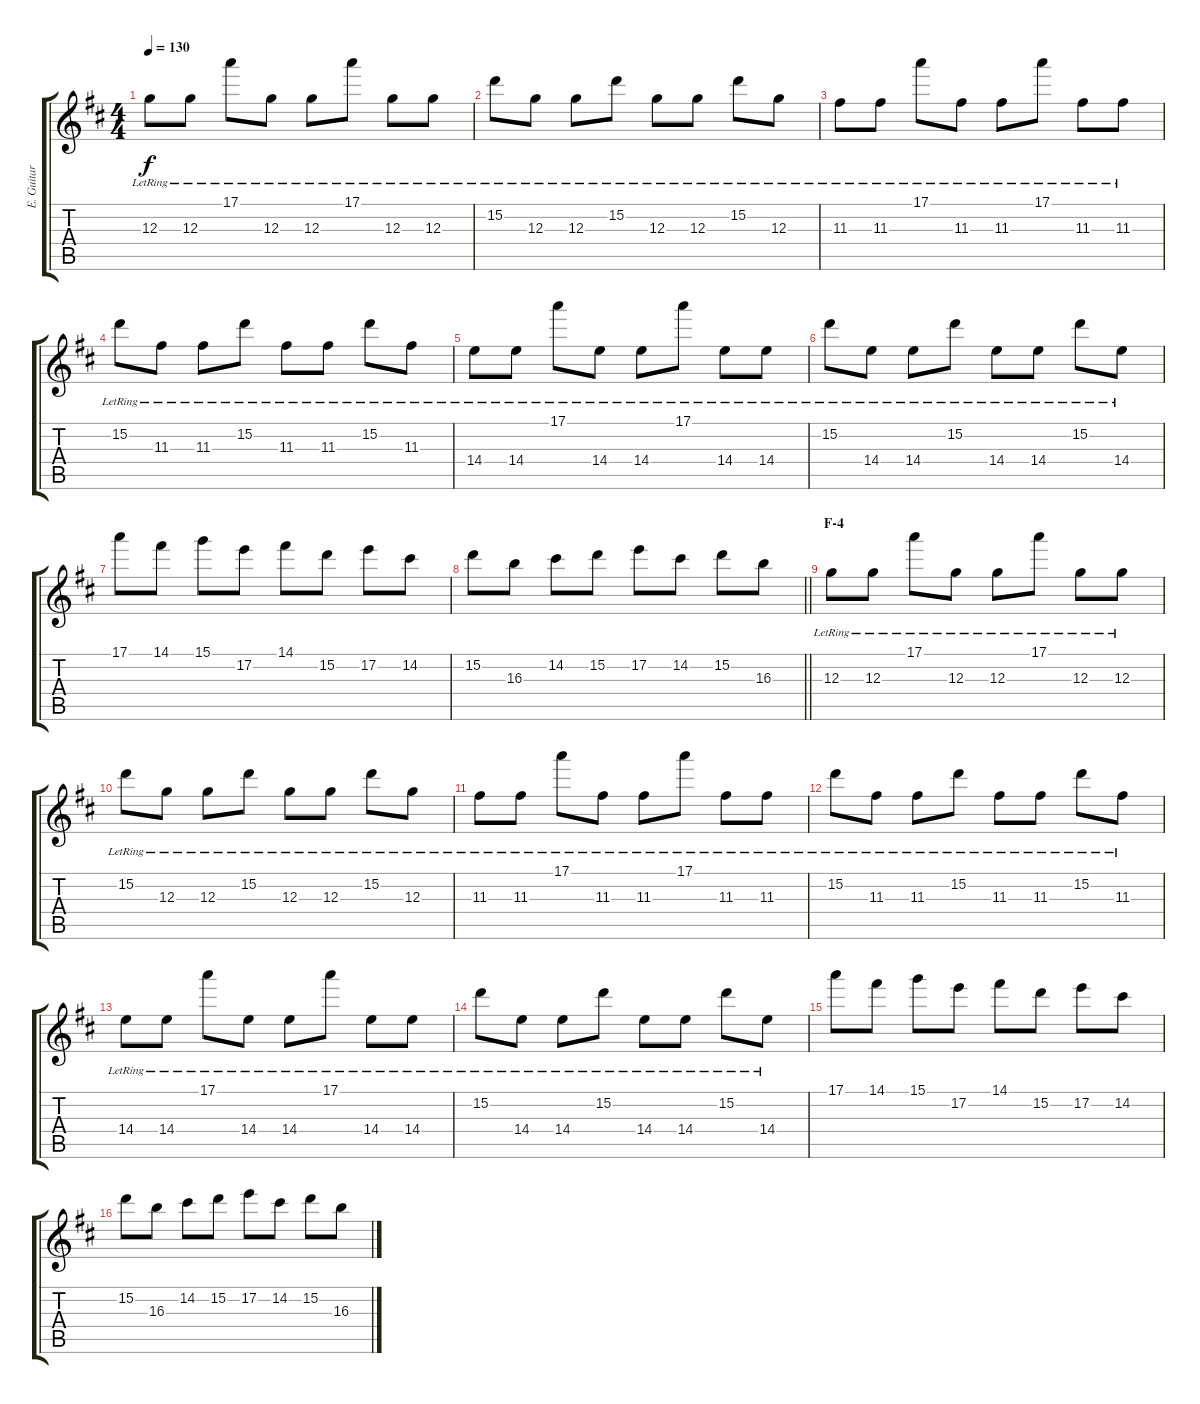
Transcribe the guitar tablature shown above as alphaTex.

\track ("E. Guitar I" "E. Guitar ") {instrument electricguitarclean}
\staff {score tabs}
\tuning (E4 B3 G3 D3 A2 E2) {hide}
\ts (4 4)
\tempo 130
\clef g2
\ks d
12.3{lr}.8{dy f} 12.3{lr}.8 17.1{lr}.8 12.3{lr}.8 12.3{lr}.8 17.1{lr}.8 12.3{lr}.8 12.3{lr}.8 |
15.2{lr}.8 12.3{lr}.8 12.3{lr}.8 15.2{lr}.8 12.3{lr}.8 12.3{lr}.8 15.2{lr}.8 12.3{lr}.8 |
11.3{lr}.8 11.3{lr}.8 17.1{lr}.8 11.3{lr}.8 11.3{lr}.8 17.1{lr}.8 11.3{lr}.8 11.3{lr}.8 |
15.2{lr}.8 11.3{lr}.8 11.3{lr}.8 15.2{lr}.8 11.3{lr}.8 11.3{lr}.8 15.2{lr}.8 11.3{lr}.8 |
14.4{lr}.8 14.4{lr}.8 17.1{lr}.8 14.4{lr}.8 14.4{lr}.8 17.1{lr}.8 14.4{lr}.8 14.4{lr}.8 |
15.2{lr}.8 14.4{lr}.8 14.4{lr}.8 15.2{lr}.8 14.4{lr}.8 14.4{lr}.8 15.2{lr}.8 14.4{lr}.8 |
17.1.8 14.1.8 15.1.8 17.2.8 14.1.8 15.2.8 17.2.8 14.2.8 |
\barLineRight lightlight
15.2.8 16.3.8 14.2.8 15.2.8 17.2.8 14.2.8 15.2.8 16.3.8 |
\section ("" "F-4")
12.3{lr}.8 12.3{lr}.8 17.1{lr}.8 12.3{lr}.8 12.3{lr}.8 17.1{lr}.8 12.3{lr}.8 12.3{lr}.8 |
15.2{lr}.8 12.3{lr}.8 12.3{lr}.8 15.2{lr}.8 12.3{lr}.8 12.3{lr}.8 15.2{lr}.8 12.3{lr}.8 |
11.3{lr}.8 11.3{lr}.8 17.1{lr}.8 11.3{lr}.8 11.3{lr}.8 17.1{lr}.8 11.3{lr}.8 11.3{lr}.8 |
15.2{lr}.8 11.3{lr}.8 11.3{lr}.8 15.2{lr}.8 11.3{lr}.8 11.3{lr}.8 15.2{lr}.8 11.3{lr}.8 |
14.4{lr}.8 14.4{lr}.8 17.1{lr}.8 14.4{lr}.8 14.4{lr}.8 17.1{lr}.8 14.4{lr}.8 14.4{lr}.8 |
15.2{lr}.8 14.4{lr}.8 14.4{lr}.8 15.2{lr}.8 14.4{lr}.8 14.4{lr}.8 15.2{lr}.8 14.4{lr}.8 |
17.1.8 14.1.8 15.1.8 17.2.8 14.1.8 15.2.8 17.2.8 14.2.8 |
15.2.8 16.3.8 14.2.8 15.2.8 17.2.8 14.2.8 15.2.8 16.3.8
